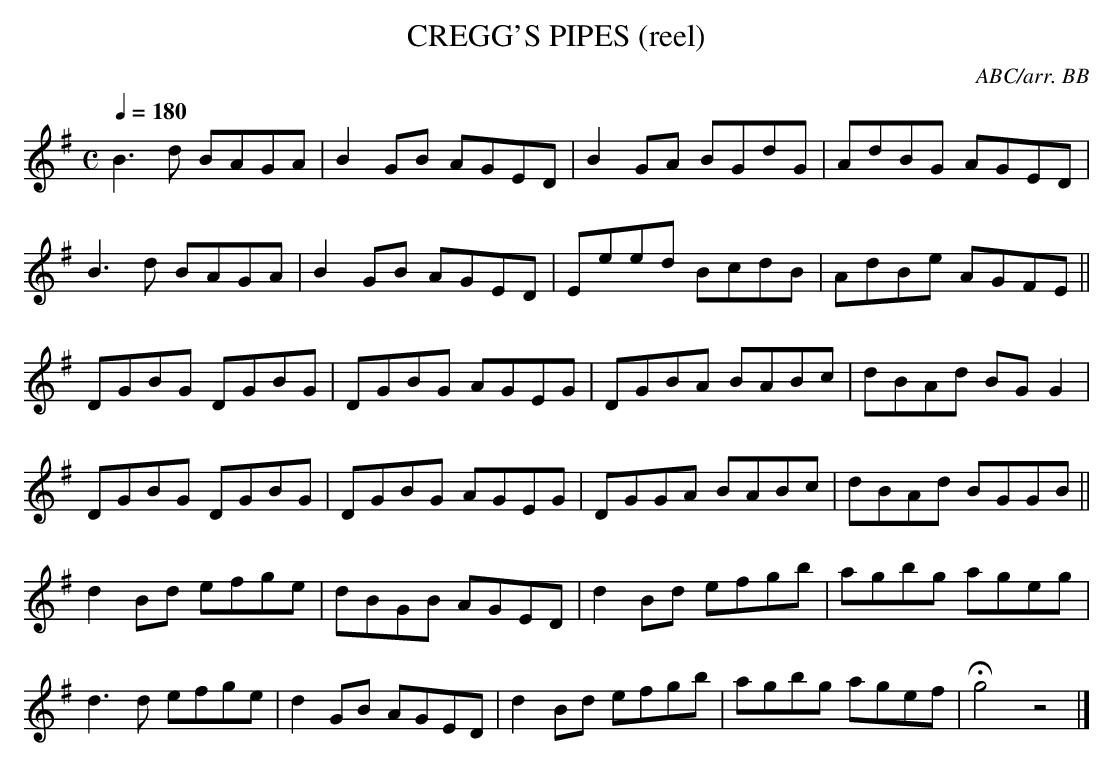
X:1
T:CREGG'S PIPES (reel)
C:ABC/arr. BB
Brothers. Hard to believe nobody could come up with
the name. . .?
Q:1/4=180
L:1/8
M:C
K:G
B3d BAGA|B2GB AGED|B2GA BGdG|AdBG AGED|
B3d BAGA|B2GB AGED|Eeed BcdB|AdBe AGFE||
DGBG DGBG|DGBG AGEG|DGBA BABc|dBAd BGG2|
DGBG DGBG|DGBG AGEG|DGGA BABc|dBAd BGGB||
d2Bd efge|dBGB AGED|d2Bd efgb|agbg ageg|
d3d efge|d2GB AGED|d2Bd efgb|agbg agef|Hg4z4|]
